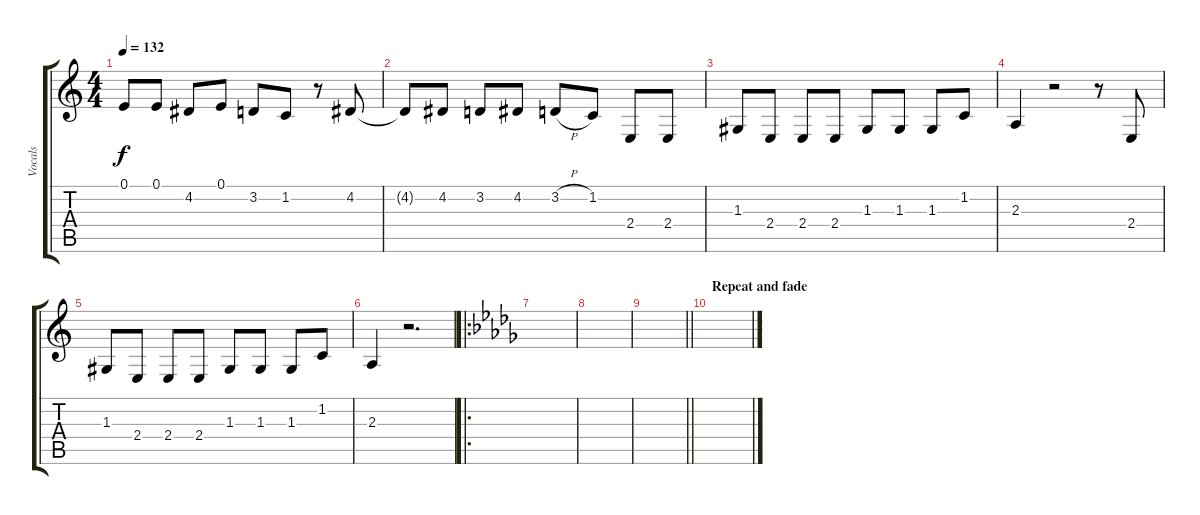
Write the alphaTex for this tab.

\track ("Vocals" "Vocals") {instrument flute}
\staff {score tabs}
\tuning (E4 B3 G3 D3 A2 E2) {hide}
\ts (4 4)
\tempo 132
\clef g2
\ks c
0.1{t}.8{dy f} 0.1.8 4.2.8 0.1.8 3.2.8 1.2.8 r.8 4.2.8 |
4.2{t}.8 4.2.8 3.2.8 4.2.8 3.2{h}.8 1.2.8 2.4.8 2.4.8 |
1.3.8 2.4.8 2.4.8 2.4.8 1.3.8 1.3.8 1.3.8 1.2.8 |
2.3.4 r.2 r.8 2.4.8 |
1.3.8 2.4.8 2.4.8 2.4.8 1.3.8 1.3.8 1.3.8 1.2.8 |
2.3.4 r.2{d} |
\ro
\ks db
|
|
\barLineRight lightlight
|
\section ("" "Repeat and fade")
